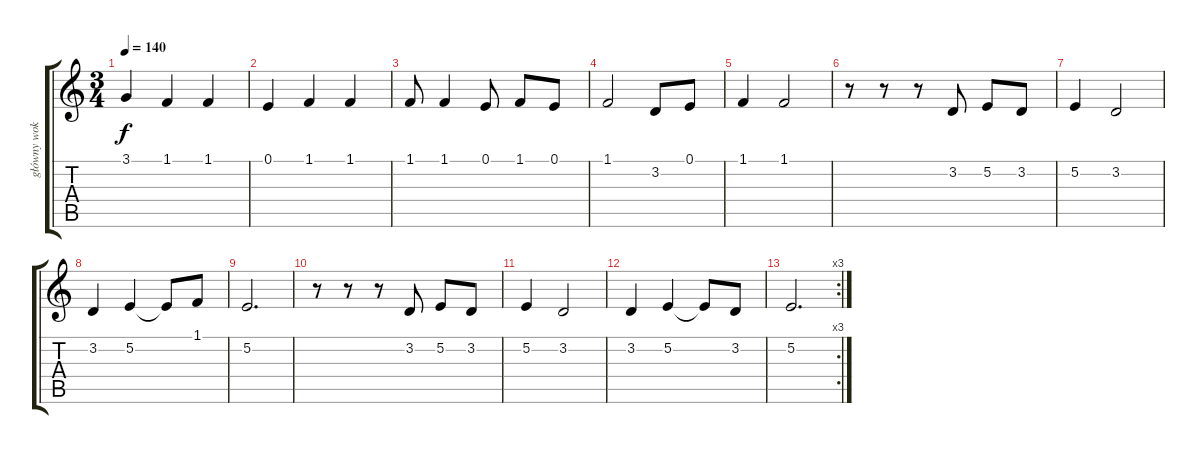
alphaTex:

\track ("główny wokal" "główny wok") {instrument synthvoice}
\staff {score tabs}
\tuning (E4 B3 G3 D3 A2 E2) {hide}
\ts (3 4)
\tempo 140
\clef g2
\ks c
3.1.4{dy f} 1.1.4 1.1.4 |
0.1.4 1.1.4 1.1.4 |
1.1.8 1.1.4 0.1.8 1.1.8 0.1.8 |
1.1.2 3.2.8 0.1.8 |
1.1.4 1.1.2 |
r.8 r.8 r.8 3.2.8 5.2.8 3.2.8 |
5.2.4 3.2.2 |
3.2.4 5.2.4 5.2{t}.8 1.1.8 |
5.2.2{d} |
r.8 r.8 r.8 3.2.8 5.2.8 3.2.8 |
5.2.4 3.2.2 |
3.2.4 5.2.4 5.2{t}.8 3.2.8 |
\rc 3
5.2.2{d}
